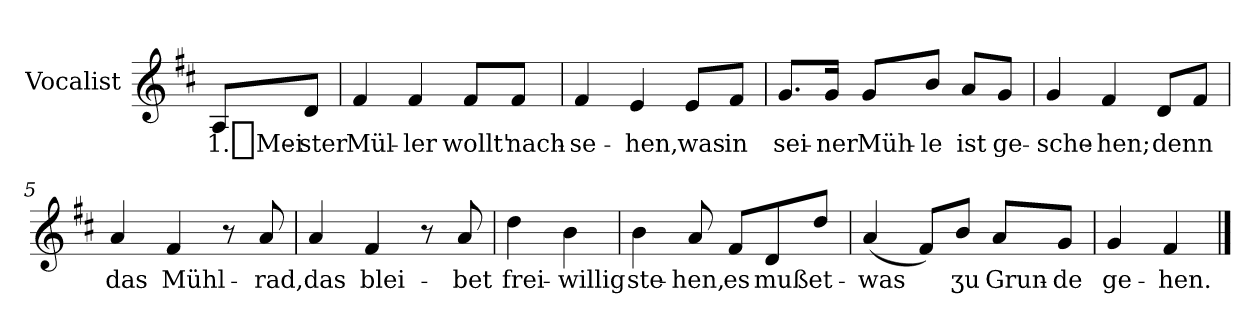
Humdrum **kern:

**kern	**text
*part1	*part1
*staff1	*staff1
*I"Vocalist	*
*k[f#c#]	*
*D:	*
=	=
8AL	1._Mei-
8dJ	-ster
=1	=1
4f#	Mül-
4f#	-ler
8f#L	wollt'
8f#J	nach-
=2	=2
4f#	-se-
4e	-hen,
8eL	was
8f#J	in
=3	=3
8.gL	sei-
16gJk	-ner
8gL	Müh-
8bJ	-le
8aL	ist
8gJ	ge-
=4	=4
4g	-sche-
4f#	-hen;
8dL	denn
8f#J	.
=5	=5
4a	das
4f#	Mühl-
8r	.
8a	-rad,
=6	=6
4a	das
4f#	blei-
8r	.
8a	-bet
=7	=7
4dd	frei-
4b	-willig
=8	=8
4b	ste-
8a	-hen,
8f#L	es
8d	muß
8ddJ	et-
=9	=9
(4a	-was
8f#L)	.
8bJ	ʒu
8aL	Grun-
8gJ	-de
=10	=10
4g	ge-
4f#	-hen.
==	==
*-	*-
